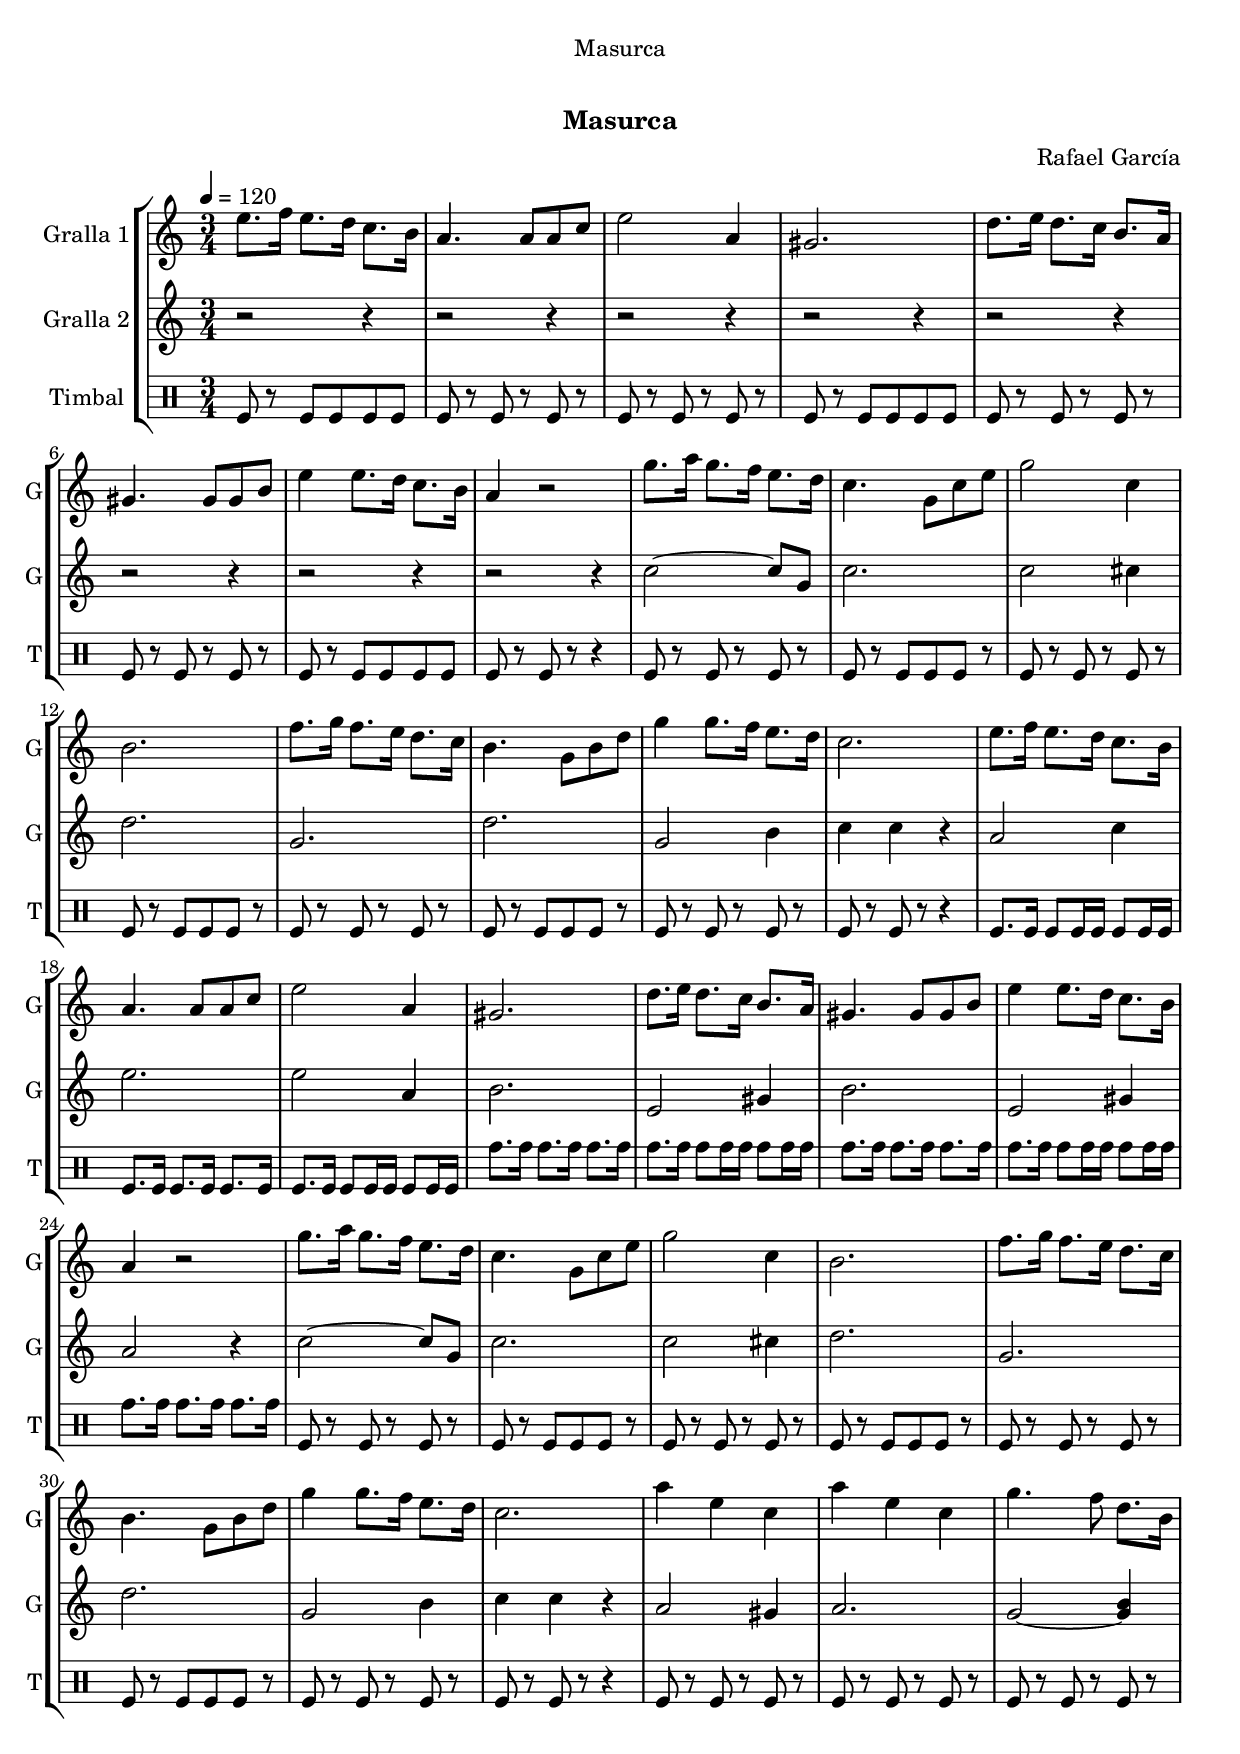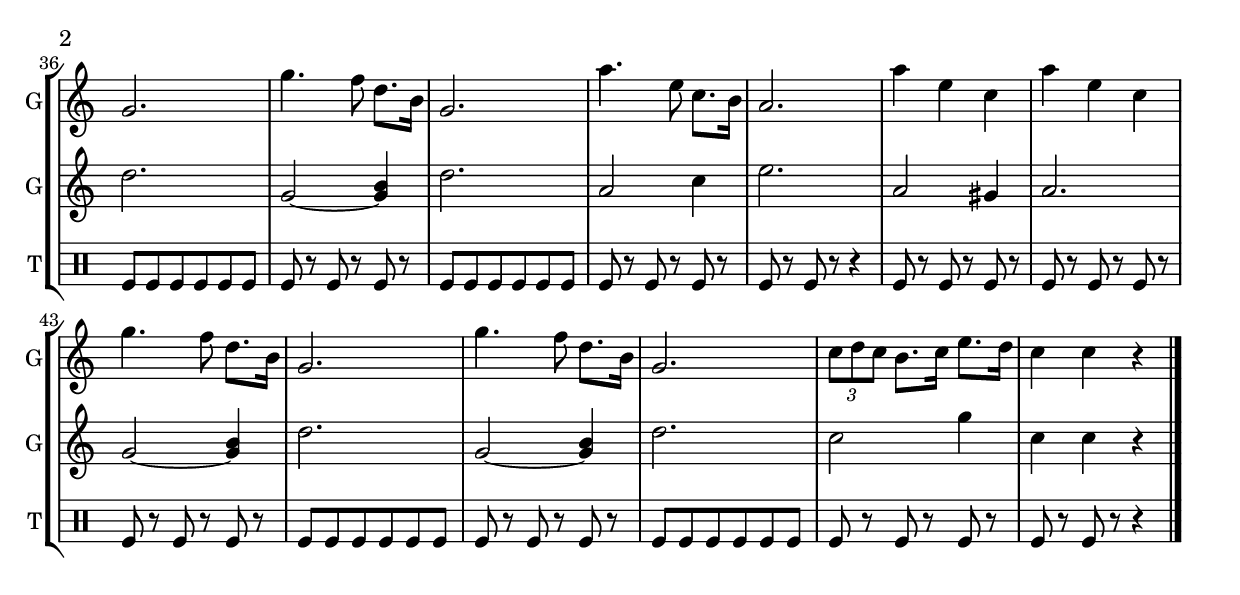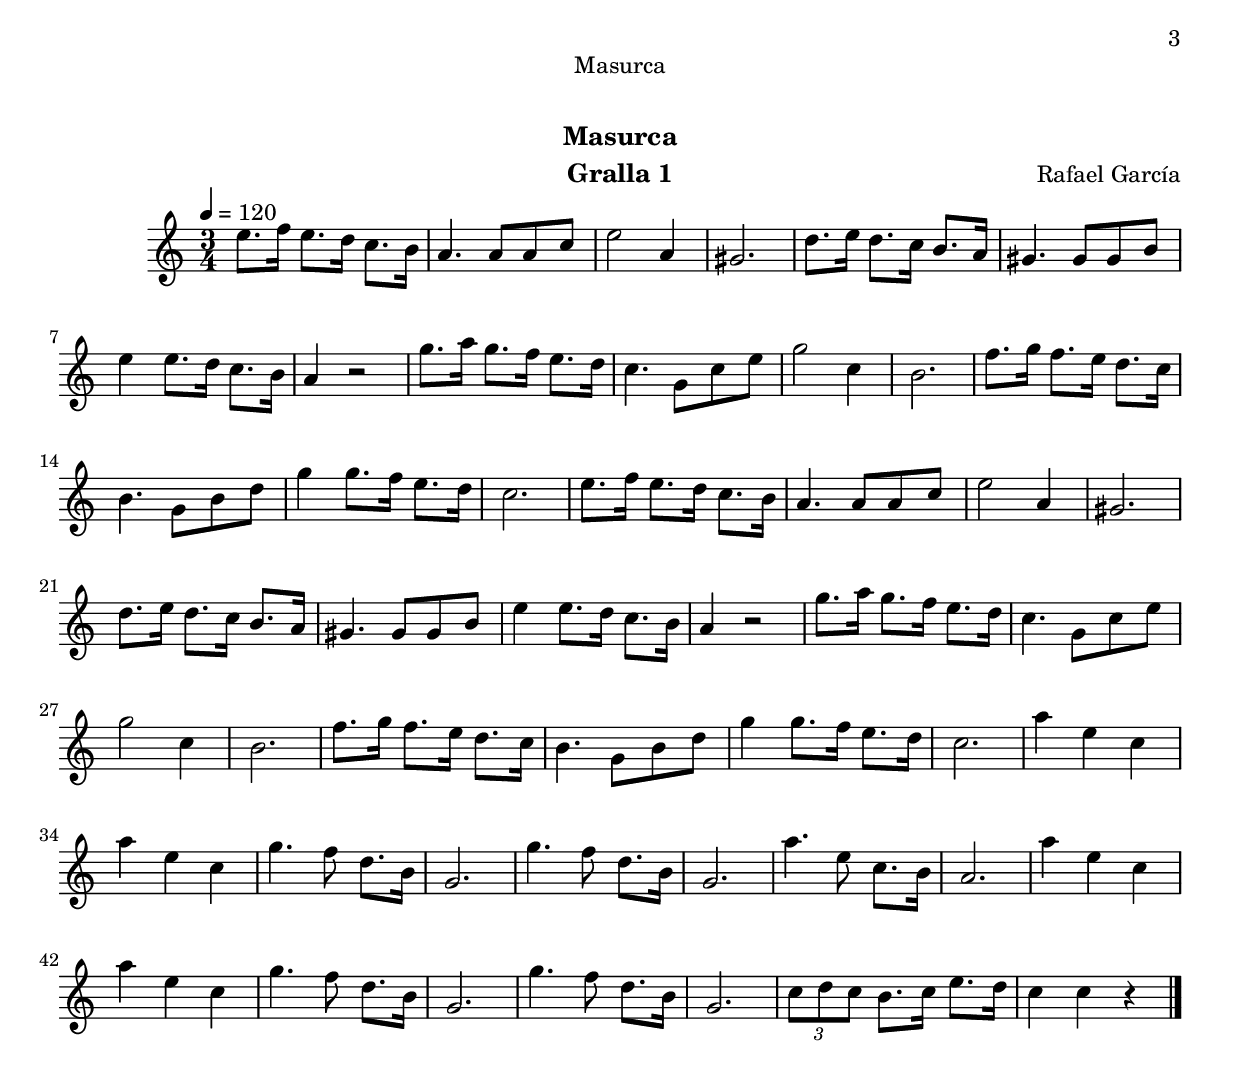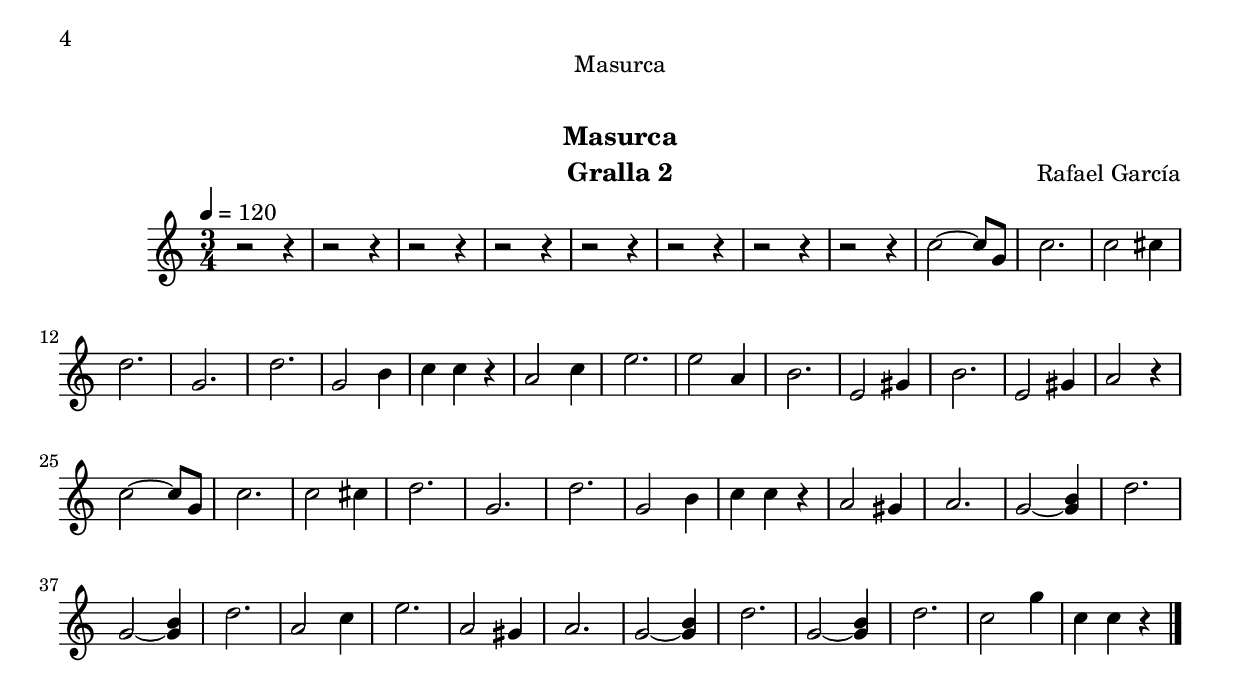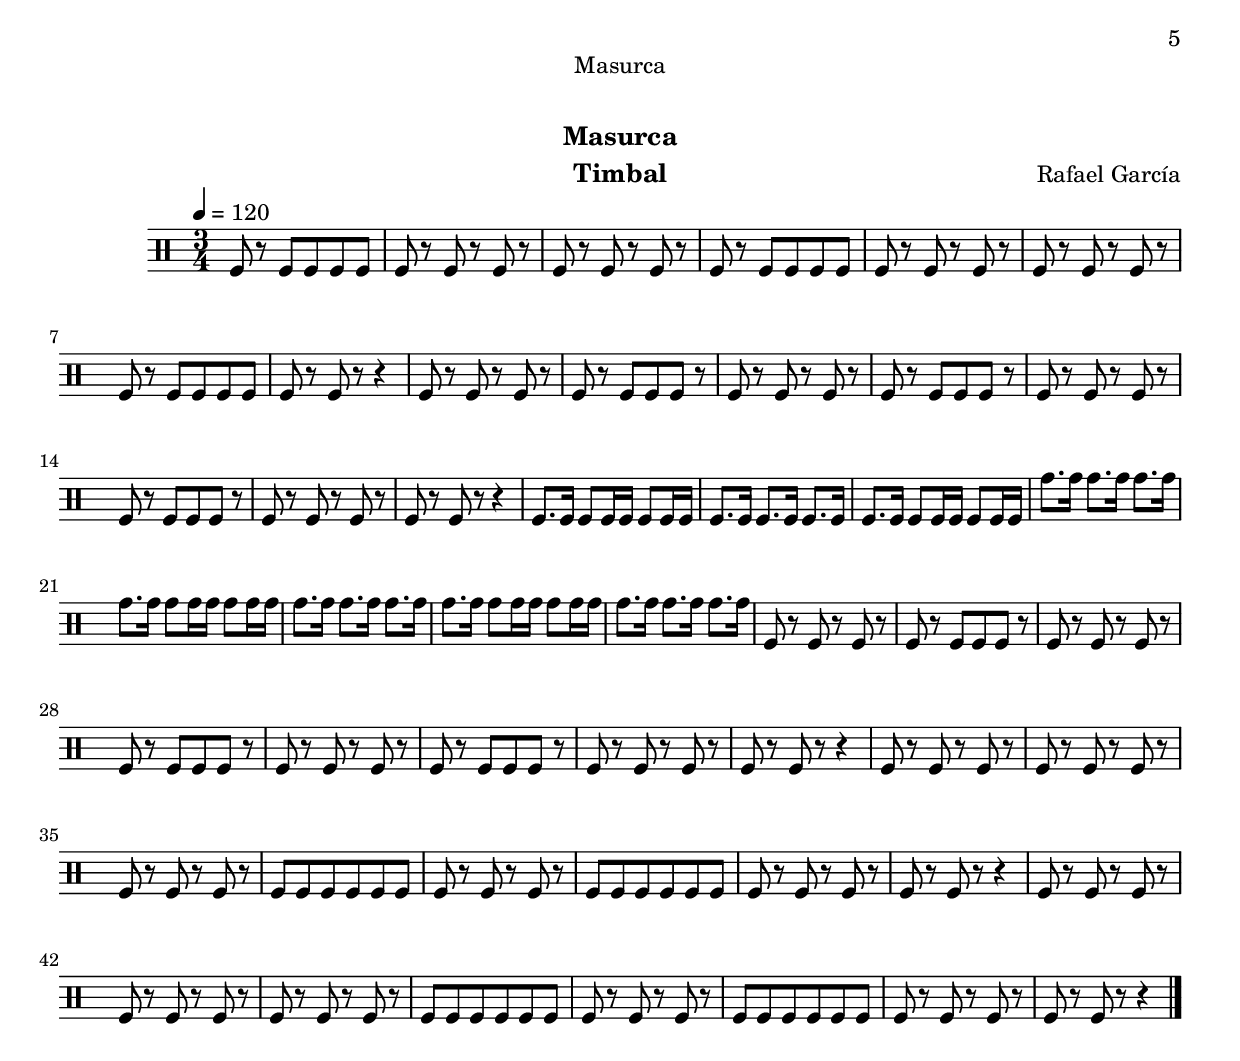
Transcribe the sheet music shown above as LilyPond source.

\version "2.22.1"

\header {
  dedication="Masurca"
  title="  "
  subtitle="Masurca"
  subsubtitle=""
  poet=""
  meter=""
  piece=""
  composer="Rafael García"
  arranger=""
  opus=""
  instrument=""
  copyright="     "
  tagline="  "
}

liniaroAa =
\relative e''
{
  \tempo 4=120
  \clef treble
  \key c \major
  \time 3/4
  e8. f16 e8. d16 c8. b16  |
  a4. a8 a c  |
  e2 a,4  |
  gis2.  |
  %05
  d'8. e16 d8. c16 b8. a16  |
  gis4. gis8 gis b  |
  e4 e8. d16 c8. b16  |
  a4 r2  |
  g'8. a16 g8. f16 e8. d16  |
  %10
  c4. g8 c e  |
  g2 c,4  |
  b2.  |
  f'8. g16 f8. e16 d8. c16  |
  b4. g8 b d  |
  %15
  g4 g8. f16 e8. d16  |
  c2.  |
  e8. f16 e8. d16 c8. b16  |
  a4. a8 a c  |
  e2 a,4  |
  %20
  gis2.  |
  d'8. e16 d8. c16 b8. a16  |
  gis4. gis8 gis b  |
  e4 e8. d16 c8. b16  |
  a4 r2  |
  %25
  g'8. a16 g8. f16 e8. d16  |
  c4. g8 c e  |
  g2 c,4  |
  b2.  |
  f'8. g16 f8. e16 d8. c16  |
  %30
  b4. g8 b d  |
  g4 g8. f16 e8. d16  |
  c2.  |
  a'4 e c  |
  a'4 e c  |
  %35
  g'4. f8 d8. b16  |
  g2.  |
  g'4. f8 d8. b16  |
  g2.  |
  a'4. e8 c8. b16  |
  %40
  a2.  |
  a'4 e c  |
  a'4 e c  |
  g'4. f8 d8. b16  |
  g2.  |
  %45
  g'4. f8 d8. b16  |
  g2.  |
  \times 2/3 { c8 d c } b8. c16 e8. d16  |
  c4 c r  \bar "|."
}

liniaroAb =
\relative c''
{
  \tempo 4=120
  \clef treble
  \key c \major
  \time 3/4
  r2 r4  |
  r2 r4  |
  r2 r4  |
  r2 r4  |
  %05
  r2 r4  |
  r2 r4  |
  r2 r4  |
  r2 r4  |
  c2 ~ c8 g  |
  %10
  c2.  |
  c2 cis4  |
  d2.  |
  g,2.  |
  d'2.  |
  %15
  g,2 b4  |
  c4 c r  |
  a2 c4  |
  e2.  |
  e2 a,4  |
  %20
  b2.  |
  e,2 gis4  |
  b2.  |
  e,2 gis4  |
  a2 r4  |
  %25
  c2 ~ c8 g  |
  c2.  |
  c2 cis4  |
  d2.  |
  g,2.  |
  %30
  d'2.  |
  g,2 b4  |
  c4 c r  |
  a2 gis4  |
  a2.  |
  %35
  g2 ~ <g b>4  |
  d'2.  |
  g,2 ~ <g b>4  |
  d'2.  |
  a2 c4  |
  %40
  e2.  |
  a,2 gis4  |
  a2.  |
  g2 ~ <g b>4  |
  d'2.  |
  %45
  g,2 ~ <g b>4  |
  d'2.  |
  c2 g'4  |
  c,4 c r  \bar "|."
}

liniaroAc =
\drummode
{
  \tempo 4=120
  \time 3/4
  tomfl8 r tomfl tomfl tomfl tomfl  |
  tomfl8 r tomfl r tomfl r  |
  tomfl8 r tomfl r tomfl r  |
  tomfl8 r tomfl tomfl tomfl tomfl  |
  %05
  tomfl8 r tomfl r tomfl r  |
  tomfl8 r tomfl r tomfl r  |
  tomfl8 r tomfl tomfl tomfl tomfl  |
  tomfl8 r tomfl r r4  |
  tomfl8 r tomfl r tomfl r  |
  %10
  tomfl8 r tomfl tomfl tomfl r  |
  tomfl8 r tomfl r tomfl r  |
  tomfl8 r tomfl tomfl tomfl r  |
  tomfl8 r tomfl r tomfl r  |
  tomfl8 r tomfl tomfl tomfl r  |
  %15
  tomfl8 r tomfl r tomfl r  |
  tomfl8 r tomfl r r4  |
  tomfl8. tomfl16 tomfl8 tomfl16 tomfl tomfl8 tomfl16 tomfl  |
  tomfl8. tomfl16 tomfl8. tomfl16 tomfl8. tomfl16  |
  tomfl8. tomfl16 tomfl8 tomfl16 tomfl tomfl8 tomfl16 tomfl  |
  %20
  tomh8. tomh16 tomh8. tomh16 tomh8. tomh16  |
  tomh8. tomh16 tomh8 tomh16 tomh tomh8 tomh16 tomh  |
  tomh8. tomh16 tomh8. tomh16 tomh8. tomh16  |
  tomh8. tomh16 tomh8 tomh16 tomh tomh8 tomh16 tomh  |
  tomh8. tomh16 tomh8. tomh16 tomh8. tomh16  |
  %25
  tomfl8 r tomfl r tomfl r  |
  tomfl8 r tomfl tomfl tomfl r  |
  tomfl8 r tomfl r tomfl r  |
  tomfl8 r tomfl tomfl tomfl r  |
  tomfl8 r tomfl r tomfl r  |
  %30
  tomfl8 r tomfl tomfl tomfl r  |
  tomfl8 r tomfl r tomfl r  |
  tomfl8 r tomfl r r4  |
  tomfl8 r tomfl r tomfl r  |
  tomfl8 r tomfl r tomfl r  |
  %35
  tomfl8 r tomfl r tomfl r  |
  tomfl8 tomfl tomfl tomfl tomfl tomfl  |
  tomfl8 r tomfl r tomfl r  |
  tomfl8 tomfl tomfl tomfl tomfl tomfl  |
  tomfl8 r tomfl r tomfl r  |
  %40
  tomfl8 r tomfl r r4  |
  tomfl8 r tomfl r tomfl r  |
  tomfl8 r tomfl r tomfl r  |
  tomfl8 r tomfl r tomfl r  |
  tomfl8 tomfl tomfl tomfl tomfl tomfl  |
  %45
  tomfl8 r tomfl r tomfl r  |
  tomfl8 tomfl tomfl tomfl tomfl tomfl  |
  tomfl8 r tomfl r tomfl r  |
  tomfl8 r tomfl r r4  \bar "|."
}

\bookpart {
  \score {
    \new StaffGroup {
      \override Score.RehearsalMark #'self-alignment-X = #LEFT
      <<
        \new Staff \with {instrumentName = #"Gralla 1" shortInstrumentName = #"G"} \liniaroAa
        \new Staff \with {instrumentName = #"Gralla 2" shortInstrumentName = #"G"} \liniaroAb
        \new DrumStaff \with {instrumentName = #"Timbal" shortInstrumentName = #"T"} \liniaroAc
      >>
    }
    \layout {}
  }
  \score { \unfoldRepeats
    \new StaffGroup {
      \override Score.RehearsalMark #'self-alignment-X = #LEFT
      <<
        \new Staff \with {instrumentName = #"Gralla 1" shortInstrumentName = #"G"} \liniaroAa
        \new Staff \with {instrumentName = #"Gralla 2" shortInstrumentName = #"G"} \liniaroAb
        \new DrumStaff \with {instrumentName = #"Timbal" shortInstrumentName = #"T"} \liniaroAc
      >>
    }
    \midi {
      \set Staff.midiInstrument = "oboe"
      \set DrumStaff.midiInstrument = "drums"
    }
  }
}

\bookpart {
  \header {instrument="Gralla 1"}
  \score {
    \new StaffGroup {
      \override Score.RehearsalMark #'self-alignment-X = #LEFT
      <<
        \new Staff \liniaroAa
      >>
    }
    \layout {}
  }
  \score { \unfoldRepeats
    \new StaffGroup {
      \override Score.RehearsalMark #'self-alignment-X = #LEFT
      <<
        \new Staff \liniaroAa
      >>
    }
    \midi {
      \set Staff.midiInstrument = "oboe"
      \set DrumStaff.midiInstrument = "drums"
    }
  }
}

\bookpart {
  \header {instrument="Gralla 2"}
  \score {
    \new StaffGroup {
      \override Score.RehearsalMark #'self-alignment-X = #LEFT
      <<
        \new Staff \liniaroAb
      >>
    }
    \layout {}
  }
  \score { \unfoldRepeats
    \new StaffGroup {
      \override Score.RehearsalMark #'self-alignment-X = #LEFT
      <<
        \new Staff \liniaroAb
      >>
    }
    \midi {
      \set Staff.midiInstrument = "oboe"
      \set DrumStaff.midiInstrument = "drums"
    }
  }
}

\bookpart {
  \header {instrument="Timbal"}
  \score {
    \new StaffGroup {
      \override Score.RehearsalMark #'self-alignment-X = #LEFT
      <<
        \new DrumStaff \liniaroAc
      >>
    }
    \layout {}
  }
  \score { \unfoldRepeats
    \new StaffGroup {
      \override Score.RehearsalMark #'self-alignment-X = #LEFT
      <<
        \new DrumStaff \liniaroAc
      >>
    }
    \midi {
      \set Staff.midiInstrument = "oboe"
      \set DrumStaff.midiInstrument = "drums"
    }
  }
}

